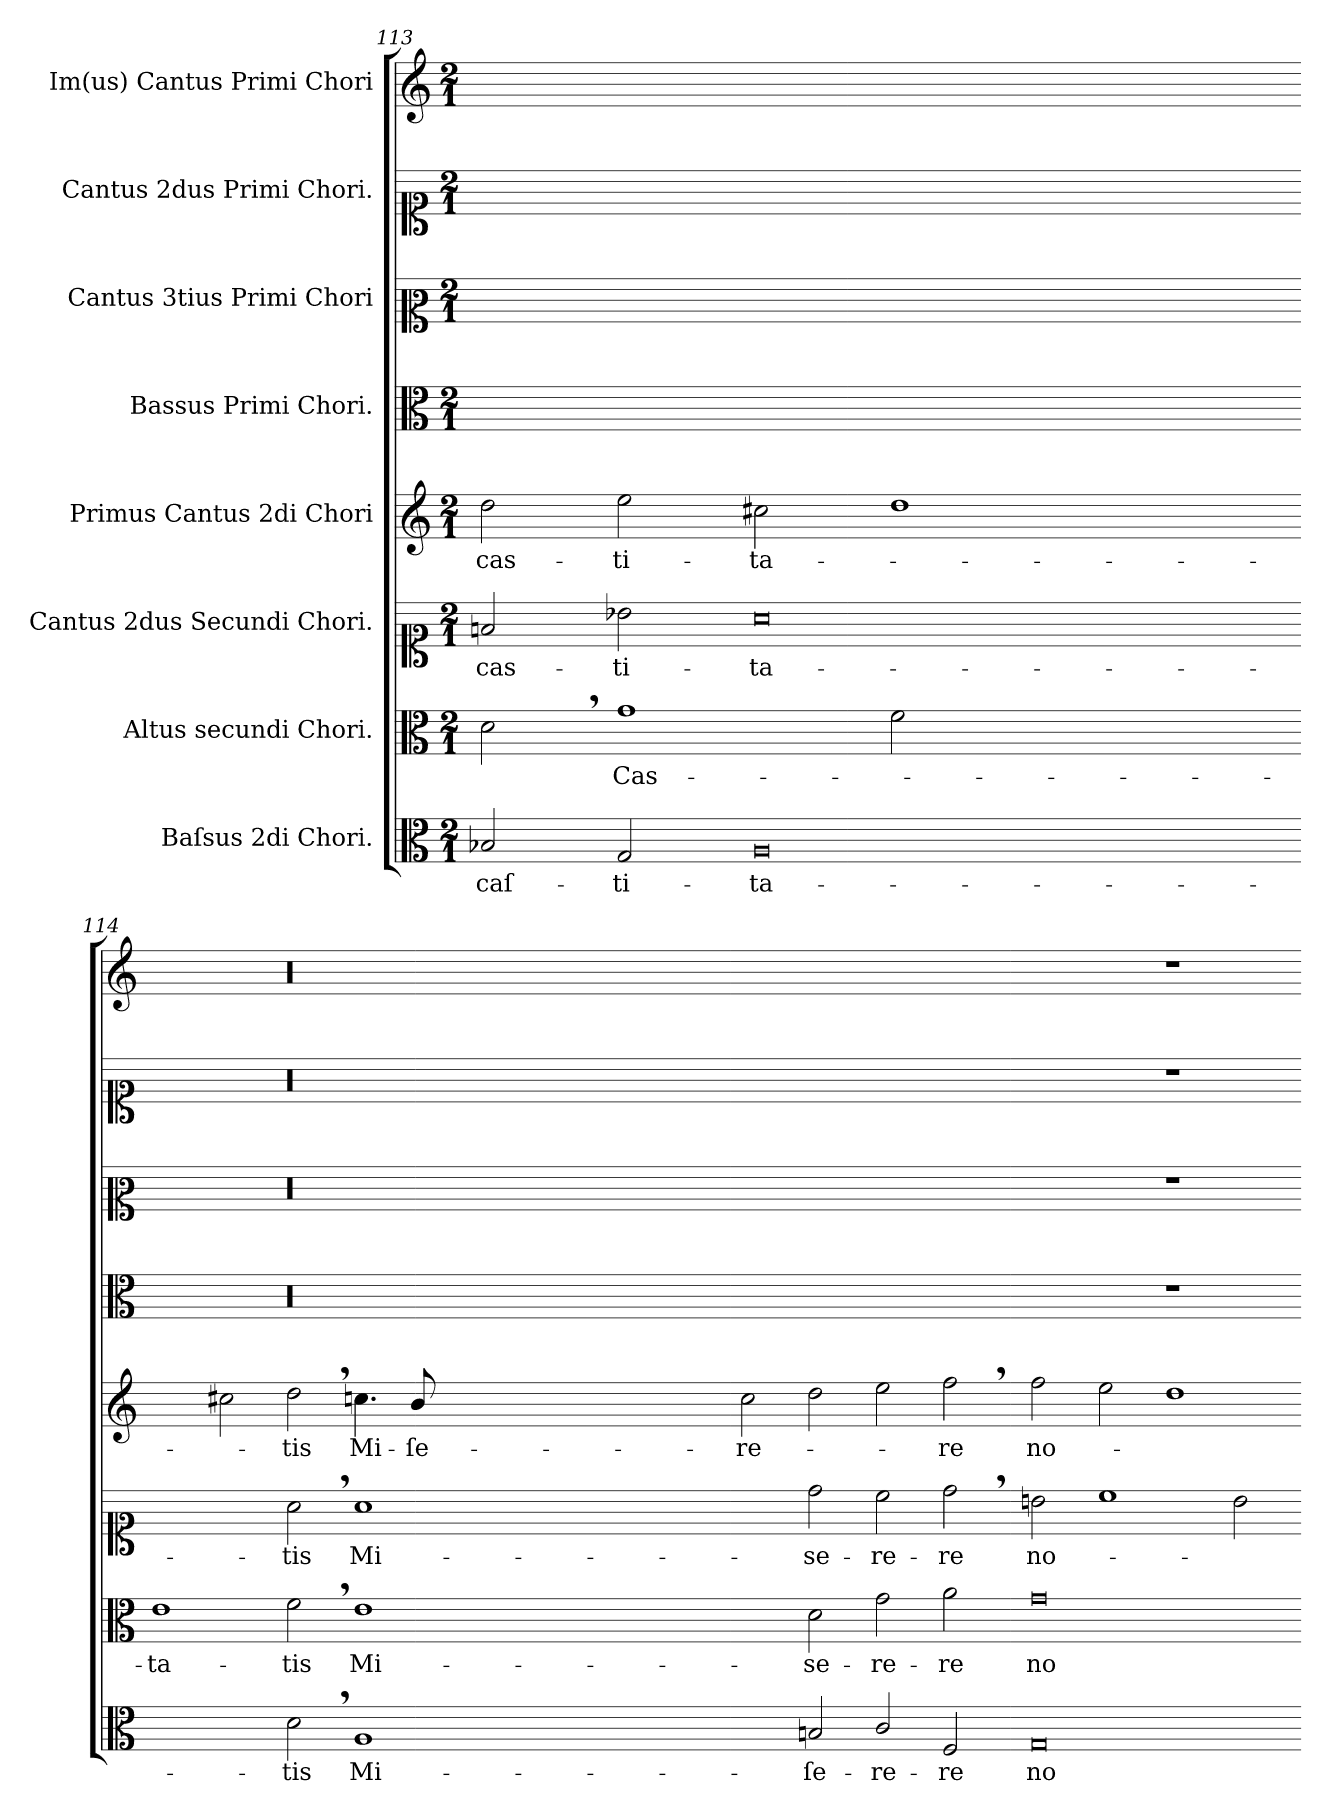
**kern	**text	**kern	**text	**kern	**text	**kern	**text	**kern	**kern	**kern	**kern
*part8	*part8	*part7	*part7	*part6	*part6	*part5	*part5	*part4	*part3	*part2	*part1
*staff8	*staff8	*staff7	*staff7	*staff6	*staff6	*staff5	*staff5	*staff4	*staff3	*staff2	*staff1
*I"Baſsus 2di Chori.	*	*I"Altus secundi Chori.	*	*I"Cantus 2dus Secundi Chori.	*	*I"Primus Cantus 2di Chori	*	*I"Bassus Primi Chori.	*I"Cantus 3tius Primi Chori	*I"Cantus 2dus Primi Chori.	*I"Im(us) Cantus Primi Chori
*clefC3	*	*clefC3	*	*clefC1	*	*clefG2	*	*clefC3	*clefC2	*clefC1	*clefG2
*k[]	*	*k[]	*	*k[]	*	*k[]	*	*k[]	*k[]	*k[]	*k[]
*M2/1	*	*M2/1	*	*M2/1	*	*M2/1	*	*M2/1	*M2/1	*M2/1	*M2/1
=113	=113	=113	=113	=113	=113	=113	=113	=113	=113	=113	=113
2B-X/	caſ-	2d,<\	.	2fn/	cas-	2dd\	cas-	0.ryy	0.ryy	0.ryy	0.ryy
2G/	-ti-	1g	Cas-	2b-X\	-ti-	2ee\	-ti-	.	.	.	.
0A	-ta-	.	.	0a	-ta-	2cc#X\	-ta-	.	.	.	.
.	.	2f\	.	.	.	1dd\	.	.	.	.	.
.	.	1ryy	.	.	.	.	.	.	.	.	.
.	.	.	.	.	.	2ryy	.	.	.	.	.
=114-	=114-	=114-	=114-	=114-	=114-	=114-	=114-	=114-	=114-	=114-	=114-
1ryy	.	1e	-ta-	1ryy	.	2ryy	.	1ryy	1ryy	1ryy	1ryy
.	.	.	.	.	.	2cc#X\	.	.	.	.	.
2d,<\	-tis	2f,<\	-tis	2a,<\	-tis	2dd,<\	-tis	00r	00r	00r	00r
1A/	Mi-	1e\	Mi-	1a\	Mi-	4.ccn\	Mi-	.	.	.	.
.	.	.	.	.	.	8b/	ſe-	.	.	.	.
.	.	.	.	.	.	0.ryy	.	.	.	.	.
0ryy	.	0ryy	.	0ryy	.	.	.	.	.	.	.
2ryy	.	2ryy	.	2ryy	.	.	.	.	.	.	.
=115-	=115-	=115-	=115-	=115-	=115-	=115-	=115-	=115-	=115-	=115-	=115-
2ryy	.	2ryy	.	2ryy	.	2cc\	-re-	0ryy	0ryy	0ryy	0ryy
2Bn/	ſe-	2d\	-se-	2dd\	-se-	2dd\	.	.	.	.	.
2c/	-re-	2g\	-re-	2cc\	-re-	2ee\	.	.	.	.	.
2F/	-re	2a\	-re	2dd,<\	-re	2ff,<\	-re	.	.	.	.
=116-	=116-	=116-	=116-	=116-	=116-	=116-	=116-	=116-	=116-	=116-	=116-
0G	no-	0g	no-	2bn\	no-	2ff\	no-	1ryy	1ryy	1ryy	1ryy
.	.	.	.	1cc	.	2ee\	.	.	.	.	.
.	.	.	.	.	.	1dd	.	1r	1r	1r	1r
.	.	.	.	2b\	.	.	.	.	.	.	.
=-	=-	=-	=-	=-	=-	=-	=-	=-	=-	=-	=-
*-	*-	*-	*-	*-	*-	*-	*-	*-	*-	*-	*-
